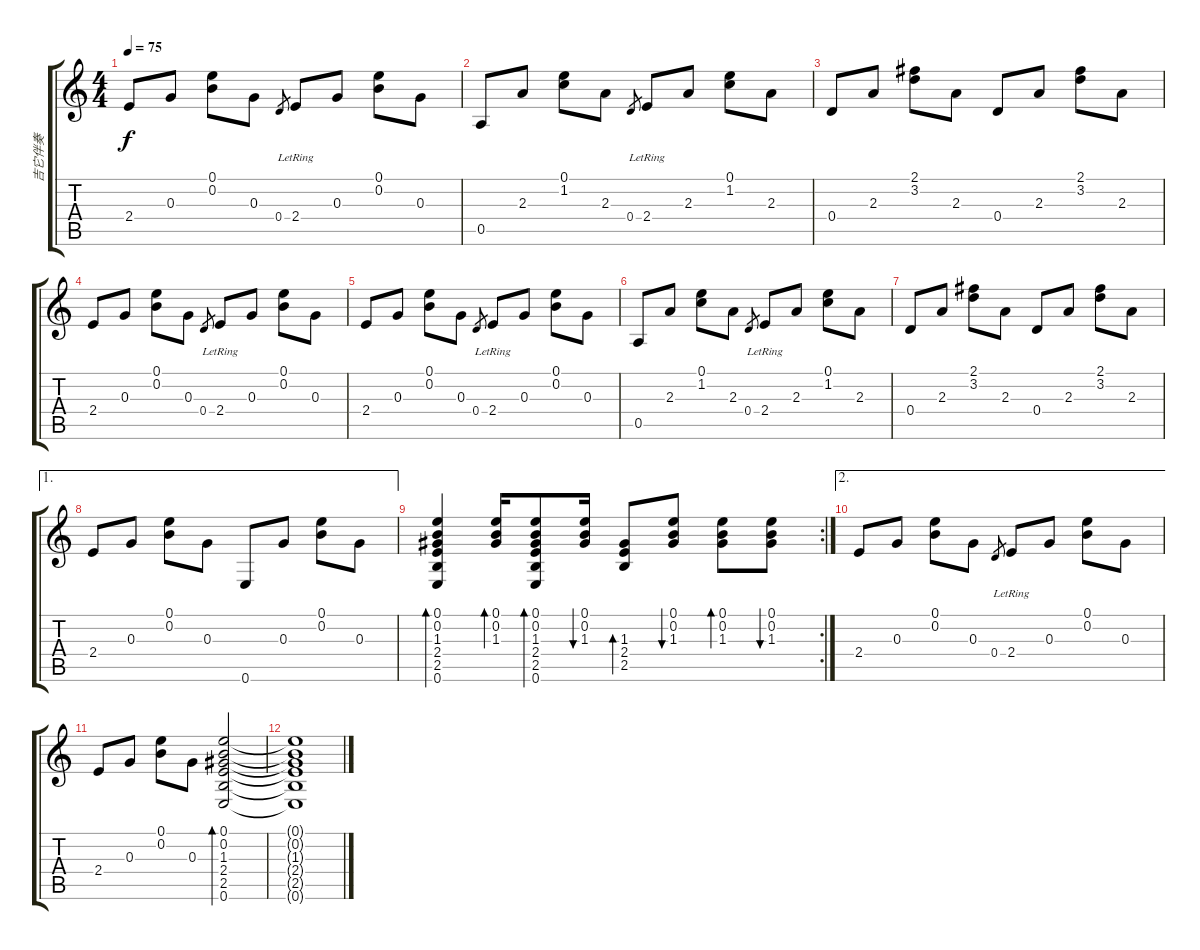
\track ("吉它伴奏" "吉它伴奏") {instrument acousticguitarsteel}
\staff {score tabs}
\tuning (E4 B3 G3 D3 A2 E2) {hide}
\ts (4 4)
\tempo 75
\clef g2
\ks c
2.4.8{dy f} 0.3.8 (0.1 0.2).8 0.3.8 0.4.8{gr} 2.4{lr}.8 0.3.8 (0.1 0.2).8 0.3.8 |
0.5.8 2.3.8 (0.1 1.2).8 2.3.8 0.4.8{gr} 2.4{lr}.8 2.3.8 (0.1 1.2).8 2.3.8 |
0.4.8 2.3.8 (2.1 3.2).8 2.3.8 0.4.8 2.3.8 (2.1 3.2).8 2.3.8 |
2.4.8 0.3.8 (0.1 0.2).8 0.3.8 0.4.8{gr} 2.4{lr}.8 0.3.8 (0.1 0.2).8 0.3.8 |
2.4.8 0.3.8 (0.1 0.2).8 0.3.8 0.4.8{gr} 2.4{lr}.8 0.3.8 (0.1 0.2).8 0.3.8 |
0.5.8 2.3.8 (0.1 1.2).8 2.3.8 0.4.8{gr} 2.4{lr}.8 2.3.8 (0.1 1.2).8 2.3.8 |
0.4.8 2.3.8 (2.1 3.2).8 2.3.8 0.4.8 2.3.8 (2.1 3.2).8 2.3.8 |
\ae 1
2.4.8 0.3.8 (0.1 0.2).8 0.3.8 0.6.8 0.3.8 (0.1 0.2).8 0.3.8 |
\rc 2
(0.1 0.2 1.3 2.4 2.5 0.6).4{bd 30} (0.1 0.2 1.3).16{bd 30} (0.1 0.2 1.3 2.4 2.5 0.6).8{bd 30} (0.1 0.2 1.3).16{bu 30} (1.3 2.4 2.5).8{bd 30} (0.1 0.2 1.3).8{bu 30} (0.1 0.2 1.3).8{bd 30} (0.1 0.2 1.3).8{bu 30} |
\ae 2
2.4.8 0.3.8 (0.1 0.2).8 0.3.8 0.4.8{gr} 2.4{lr}.8 0.3.8 (0.1 0.2).8 0.3.8 |
2.4.8 0.3.8 (0.1 0.2).8 0.3.8 (0.1 0.2 1.3 2.4 2.5 0.6).2{bd 480} |
(0.1{t} 0.2{t} 1.3{t} 2.4{t} 2.5{t} 0.6{t}).1
